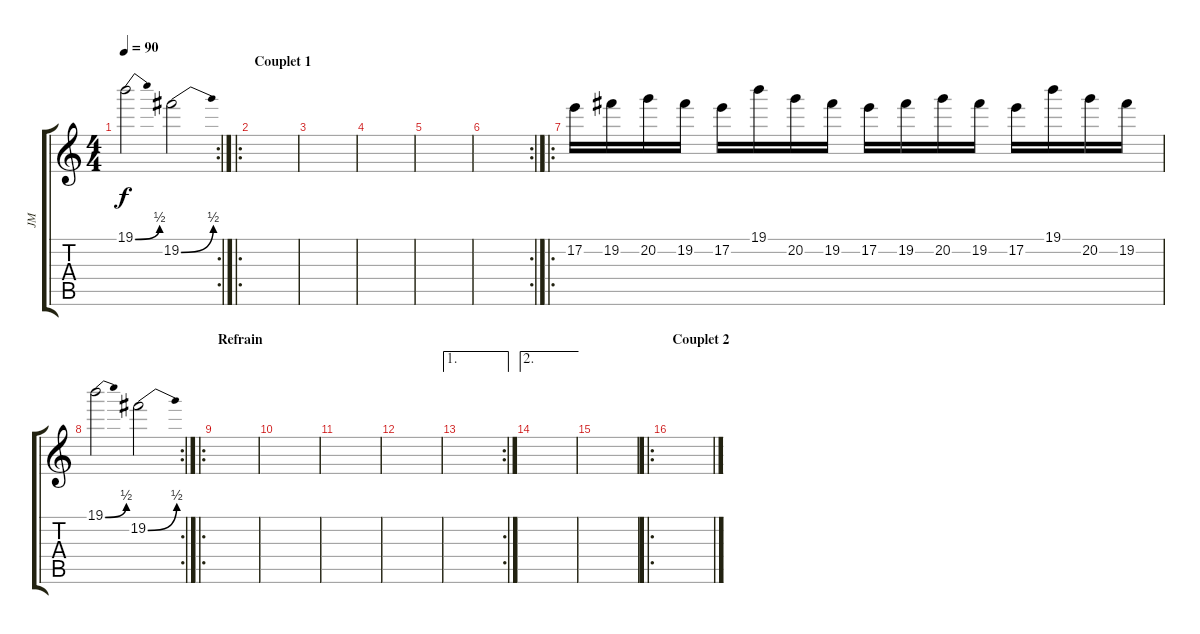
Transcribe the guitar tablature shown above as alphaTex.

\track ("JM" "JM") {instrument overdrivenguitar}
\staff {score tabs}
\tuning (E4 B3 G3 D3 A2 E2) {hide}
\rc 2
\ts (4 4)
\tempo 90
\clef g2
\ks c
19.1{be (bend 0 0 60 2)}.2{dy f} 19.2{be (bend 0 0 60 2)}.2 |
\ro
\section ("" "Couplet 1")
|
|
|
|
\rc 2
|
\ro
17.2.16 19.2.16 20.2.16 19.2.16 17.2.16 19.1.16 20.2.16 19.2.16 17.2.16 19.2.16 20.2.16 19.2.16 17.2.16 19.1.16 20.2.16 19.2.16 |
\rc 2
19.1{be (bend 0 0 60 2)}.2 19.2{be (bend 0 0 60 2)}.2 |
\ro
\section ("" "Refrain")
|
|
|
|
\ae 1
\rc 2
|
\ae 2
|
|
\ro
\section ("" "Couplet 2")
